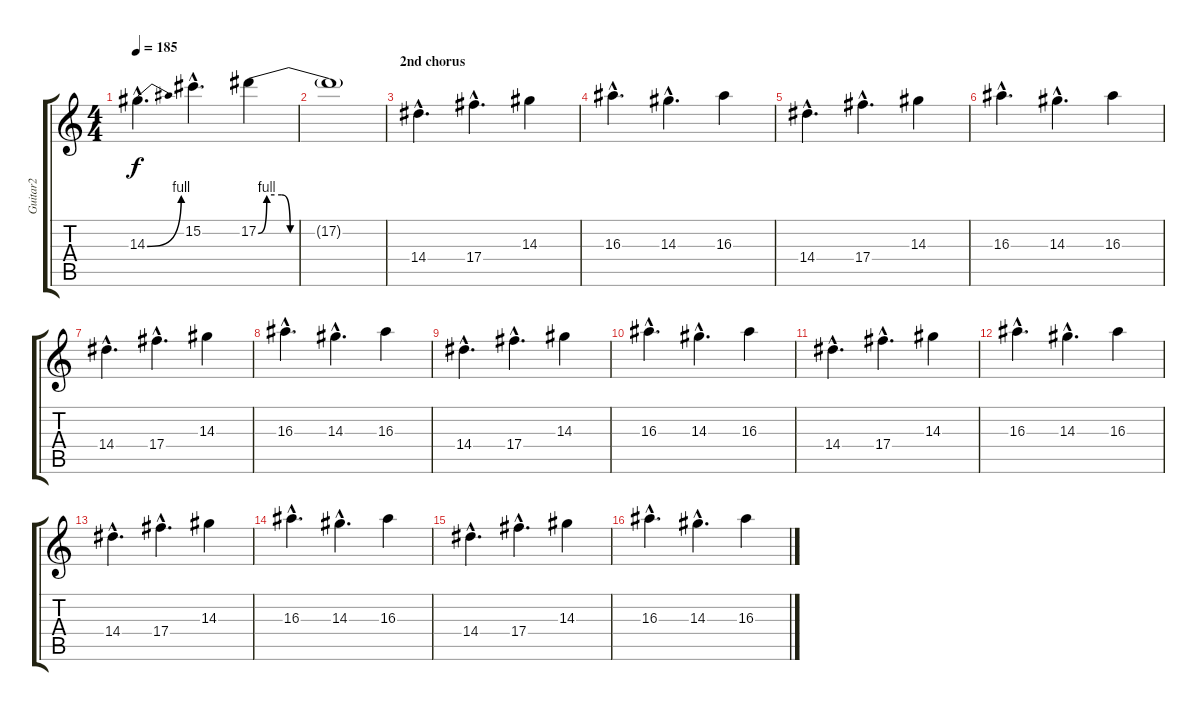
\track ("Guitar2" "Guitar2") {instrument distortionguitar}
\staff {score tabs}
\tuning (Eb4 Bb3 Gb3 Db3 Ab2 Eb2) {hide}
\ts (4 4)
\tempo 185
\clef g2
\ks c
14.3{be (bend 0 0 60 4) hac}.4{d dy f} 15.2{hac}.4{d} 17.2{be (custom 0 0 4 4 11 4 15 0 60 0)}.4 |
17.2{t}.1 |
\section ("" "2nd chorus")
14.4{hac}.4{d} 17.4{hac}.4{d} 14.3.4 |
16.3{hac}.4{d} 14.3{hac}.4{d} 16.3.4 |
14.4{hac}.4{d} 17.4{hac}.4{d} 14.3.4 |
16.3{hac}.4{d} 14.3{hac}.4{d} 16.3.4 |
14.4{hac}.4{d} 17.4{hac}.4{d} 14.3.4 |
16.3{hac}.4{d} 14.3{hac}.4{d} 16.3.4 |
14.4{hac}.4{d} 17.4{hac}.4{d} 14.3.4 |
16.3{hac}.4{d} 14.3{hac}.4{d} 16.3.4 |
14.4{hac}.4{d} 17.4{hac}.4{d} 14.3.4 |
16.3{hac}.4{d} 14.3{hac}.4{d} 16.3.4 |
14.4{hac}.4{d} 17.4{hac}.4{d} 14.3.4 |
16.3{hac}.4{d} 14.3{hac}.4{d} 16.3.4 |
14.4{hac}.4{d} 17.4{hac}.4{d} 14.3.4 |
16.3{hac}.4{d} 14.3{hac}.4{d} 16.3.4
